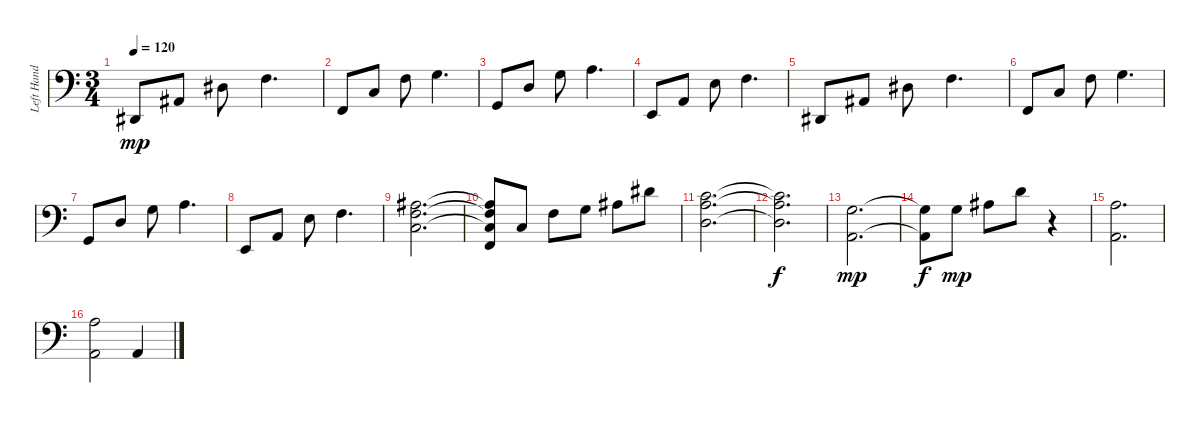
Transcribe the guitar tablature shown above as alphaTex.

\track ("Left Hand" "Left Hand") {instrument acousticgrandpiano}
\staff {score}
\tuning (G2 D2 A1 E1 B0) {hide}
\ts (3 4)
\tempo 120
\clef f4
\ks c
11.4.8{dy mp} 13.3.8 13.2.8 10.1.4{d} |
8.3.8 10.2.8 10.1.8 12.1.4{d} |
10.3.8 12.2.8 12.1.8 14.1.4{d} |
12.4.8 12.3.8 14.2.8 15.2.4{d} |
11.4.8 13.3.8 13.2.8 10.1.4{d} |
8.3.8 10.2.8 10.1.8 12.1.4{d} |
10.3.8 12.2.8 12.1.8 14.1.4{d} |
12.4.8 12.3.8 14.2.8 15.2.4{d} |
(15.1 15.2 15.3).2{d} |
(15.1{t} 15.2{t} 15.3{t} 13.4).8 15.3.8 15.2.8 12.1.8 15.1.8 20.1.8 |
(17.1 19.2 17.3).2{d} |
(17.1{t} 19.2{t} 17.3{t}).2{d dy f} |
(12.1 12.3).2{d dy mp} |
(12.1{t} 12.3{t}).8{dy f} 12.1.8{dy mp} 15.1.8 19.1.8 r.4 |
(19.2 17.4).2{d} |
(19.2 17.4).2 17.4.4
